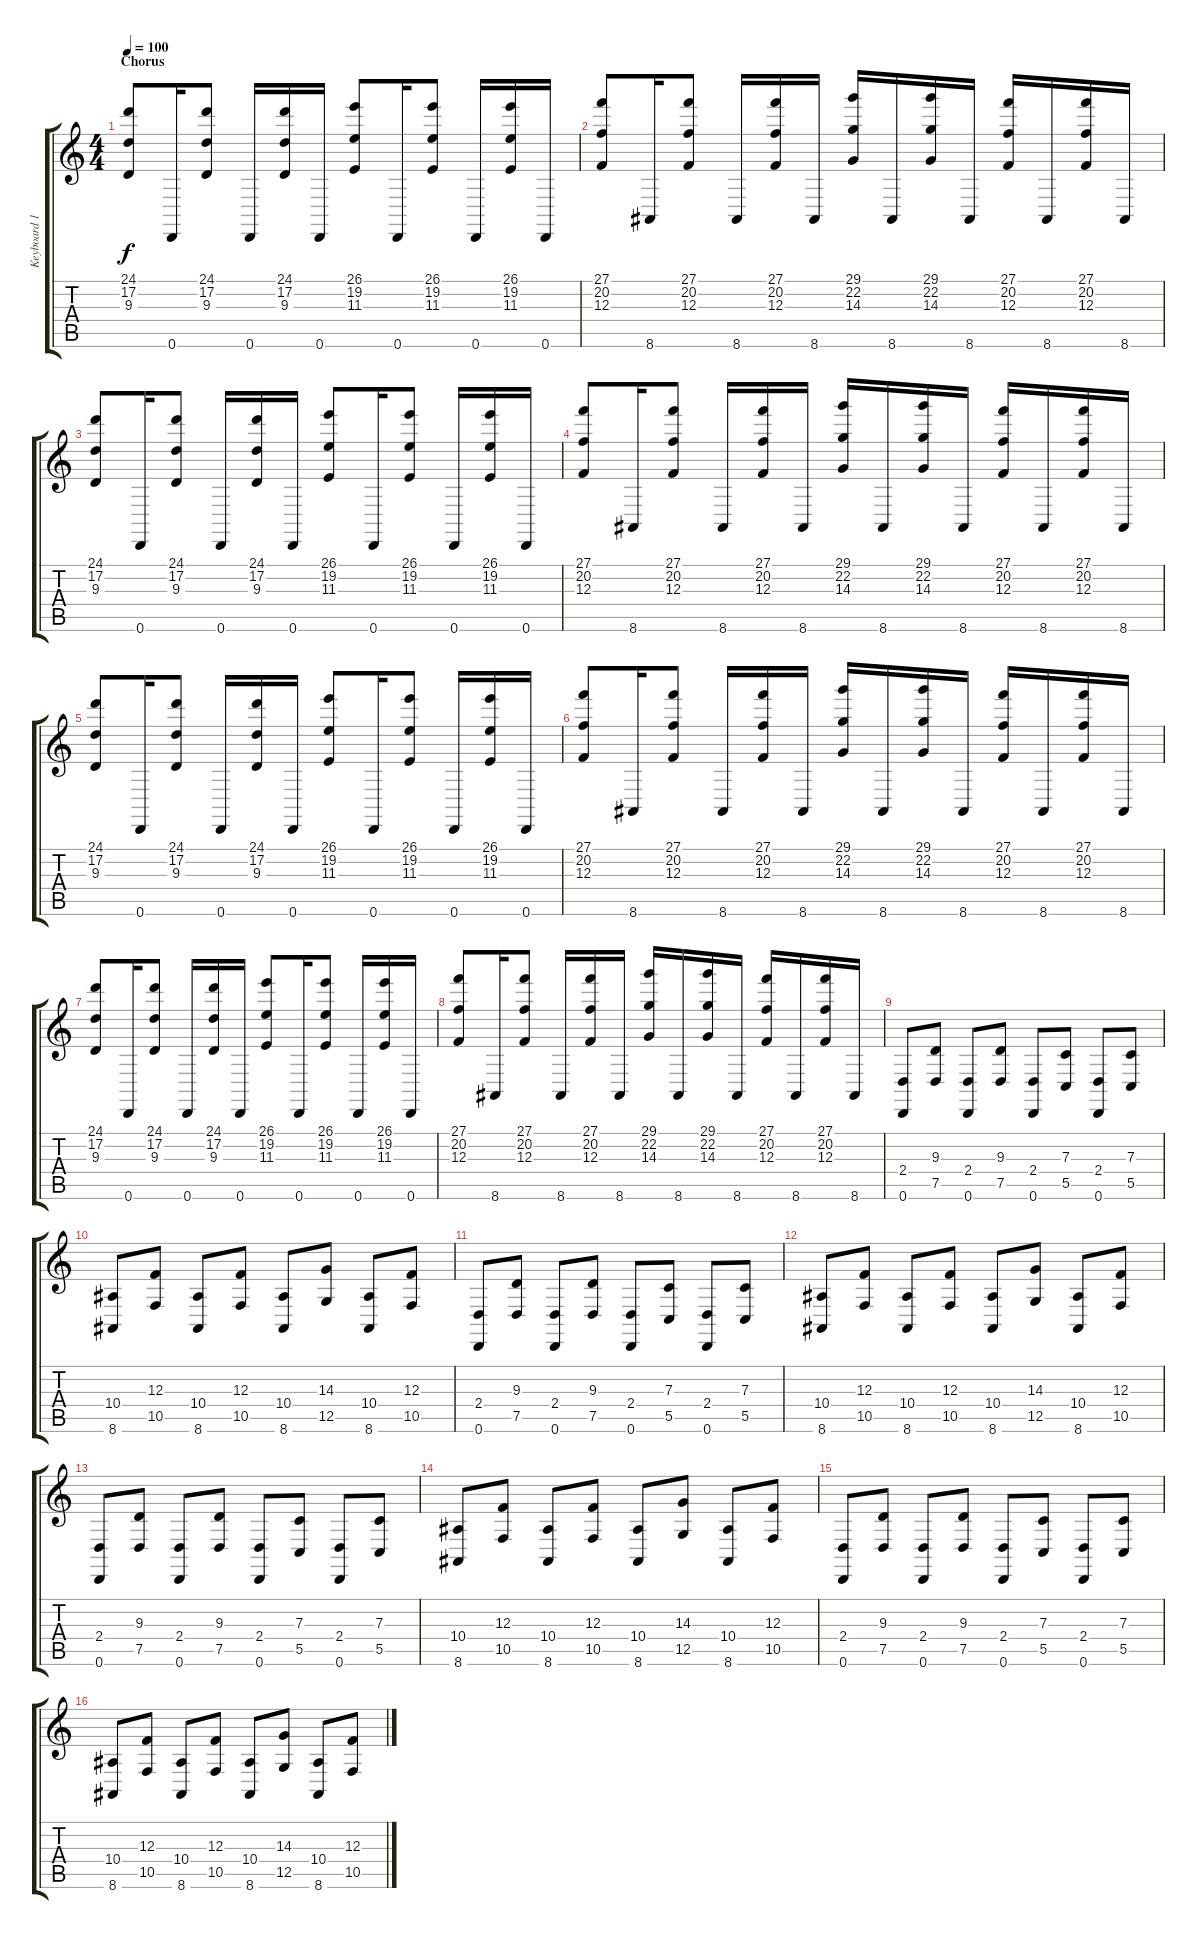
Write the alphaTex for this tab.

\track ("Keyboard 1 " "Keyboard 1") {instrument stringensemble1}
\staff {score tabs}
\tuning (D4 A3 F3 C3 G2 D2) {hide}
\ts (4 4)
\section ("" "Chorus")
\tempo 100
\clef g2
\ks c
(24.1 17.2 9.3).8{dy f volume 9} 0.6.16 (24.1 17.2 9.3).8 0.6.16 (24.1 17.2 9.3).16 0.6.16 (26.1 19.2 11.3).8 0.6.16 (26.1 19.2 11.3).8 0.6.16 (26.1 19.2 11.3).16 0.6.16 |
(27.1 20.2 12.3).8 8.6.16 (27.1 20.2 12.3).8 8.6.16 (27.1 20.2 12.3).16 8.6.16 (29.1 22.2 14.3).16 8.6.16 (29.1 22.2 14.3).16 8.6.16 (27.1 20.2 12.3).16 8.6.16 (27.1 20.2 12.3).16 8.6.16 |
(24.1 17.2 9.3).8{volume 9} 0.6.16 (24.1 17.2 9.3).8 0.6.16 (24.1 17.2 9.3).16 0.6.16 (26.1 19.2 11.3).8 0.6.16 (26.1 19.2 11.3).8 0.6.16 (26.1 19.2 11.3).16 0.6.16 |
(27.1 20.2 12.3).8 8.6.16 (27.1 20.2 12.3).8 8.6.16 (27.1 20.2 12.3).16 8.6.16 (29.1 22.2 14.3).16 8.6.16 (29.1 22.2 14.3).16 8.6.16 (27.1 20.2 12.3).16 8.6.16 (27.1 20.2 12.3).16 8.6.16 |
(24.1 17.2 9.3).8{volume 9} 0.6.16 (24.1 17.2 9.3).8 0.6.16 (24.1 17.2 9.3).16 0.6.16 (26.1 19.2 11.3).8 0.6.16 (26.1 19.2 11.3).8 0.6.16 (26.1 19.2 11.3).16 0.6.16 |
(27.1 20.2 12.3).8 8.6.16 (27.1 20.2 12.3).8 8.6.16 (27.1 20.2 12.3).16 8.6.16 (29.1 22.2 14.3).16 8.6.16 (29.1 22.2 14.3).16 8.6.16 (27.1 20.2 12.3).16 8.6.16 (27.1 20.2 12.3).16 8.6.16 |
(24.1 17.2 9.3).8{volume 9} 0.6.16 (24.1 17.2 9.3).8 0.6.16 (24.1 17.2 9.3).16 0.6.16 (26.1 19.2 11.3).8 0.6.16 (26.1 19.2 11.3).8 0.6.16 (26.1 19.2 11.3).16 0.6.16 |
(27.1 20.2 12.3).8 8.6.16 (27.1 20.2 12.3).8 8.6.16 (27.1 20.2 12.3).16 8.6.16 (29.1 22.2 14.3).16 8.6.16 (29.1 22.2 14.3).16 8.6.16 (27.1 20.2 12.3).16 8.6.16 (27.1 20.2 12.3).16 8.6.16 |
(2.4 0.6).8 (9.3 7.5).8 (2.4 0.6).8 (9.3 7.5).8 (2.4 0.6).8 (7.3 5.5).8 (2.4 0.6).8 (7.3 5.5).8 |
(10.4 8.6).8 (12.3 10.5).8 (10.4 8.6).8 (12.3 10.5).8 (10.4 8.6).8 (14.3 12.5).8 (10.4 8.6).8 (12.3 10.5).8 |
(2.4 0.6).8 (9.3 7.5).8 (2.4 0.6).8 (9.3 7.5).8 (2.4 0.6).8 (7.3 5.5).8 (2.4 0.6).8 (7.3 5.5).8 |
(10.4 8.6).8 (12.3 10.5).8 (10.4 8.6).8 (12.3 10.5).8 (10.4 8.6).8 (14.3 12.5).8 (10.4 8.6).8 (12.3 10.5).8 |
(2.4 0.6).8 (9.3 7.5).8 (2.4 0.6).8 (9.3 7.5).8 (2.4 0.6).8 (7.3 5.5).8 (2.4 0.6).8 (7.3 5.5).8 |
(10.4 8.6).8 (12.3 10.5).8 (10.4 8.6).8 (12.3 10.5).8 (10.4 8.6).8 (14.3 12.5).8 (10.4 8.6).8 (12.3 10.5).8 |
(2.4 0.6).8{volume 4} (9.3 7.5).8 (2.4 0.6).8 (9.3 7.5).8 (2.4 0.6).8 (7.3 5.5).8 (2.4 0.6).8 (7.3 5.5).8 |
(10.4 8.6).8{volume 0} (12.3 10.5).8 (10.4 8.6).8 (12.3 10.5).8 (10.4 8.6).8 (14.3 12.5).8 (10.4 8.6).8 (12.3 10.5).8
